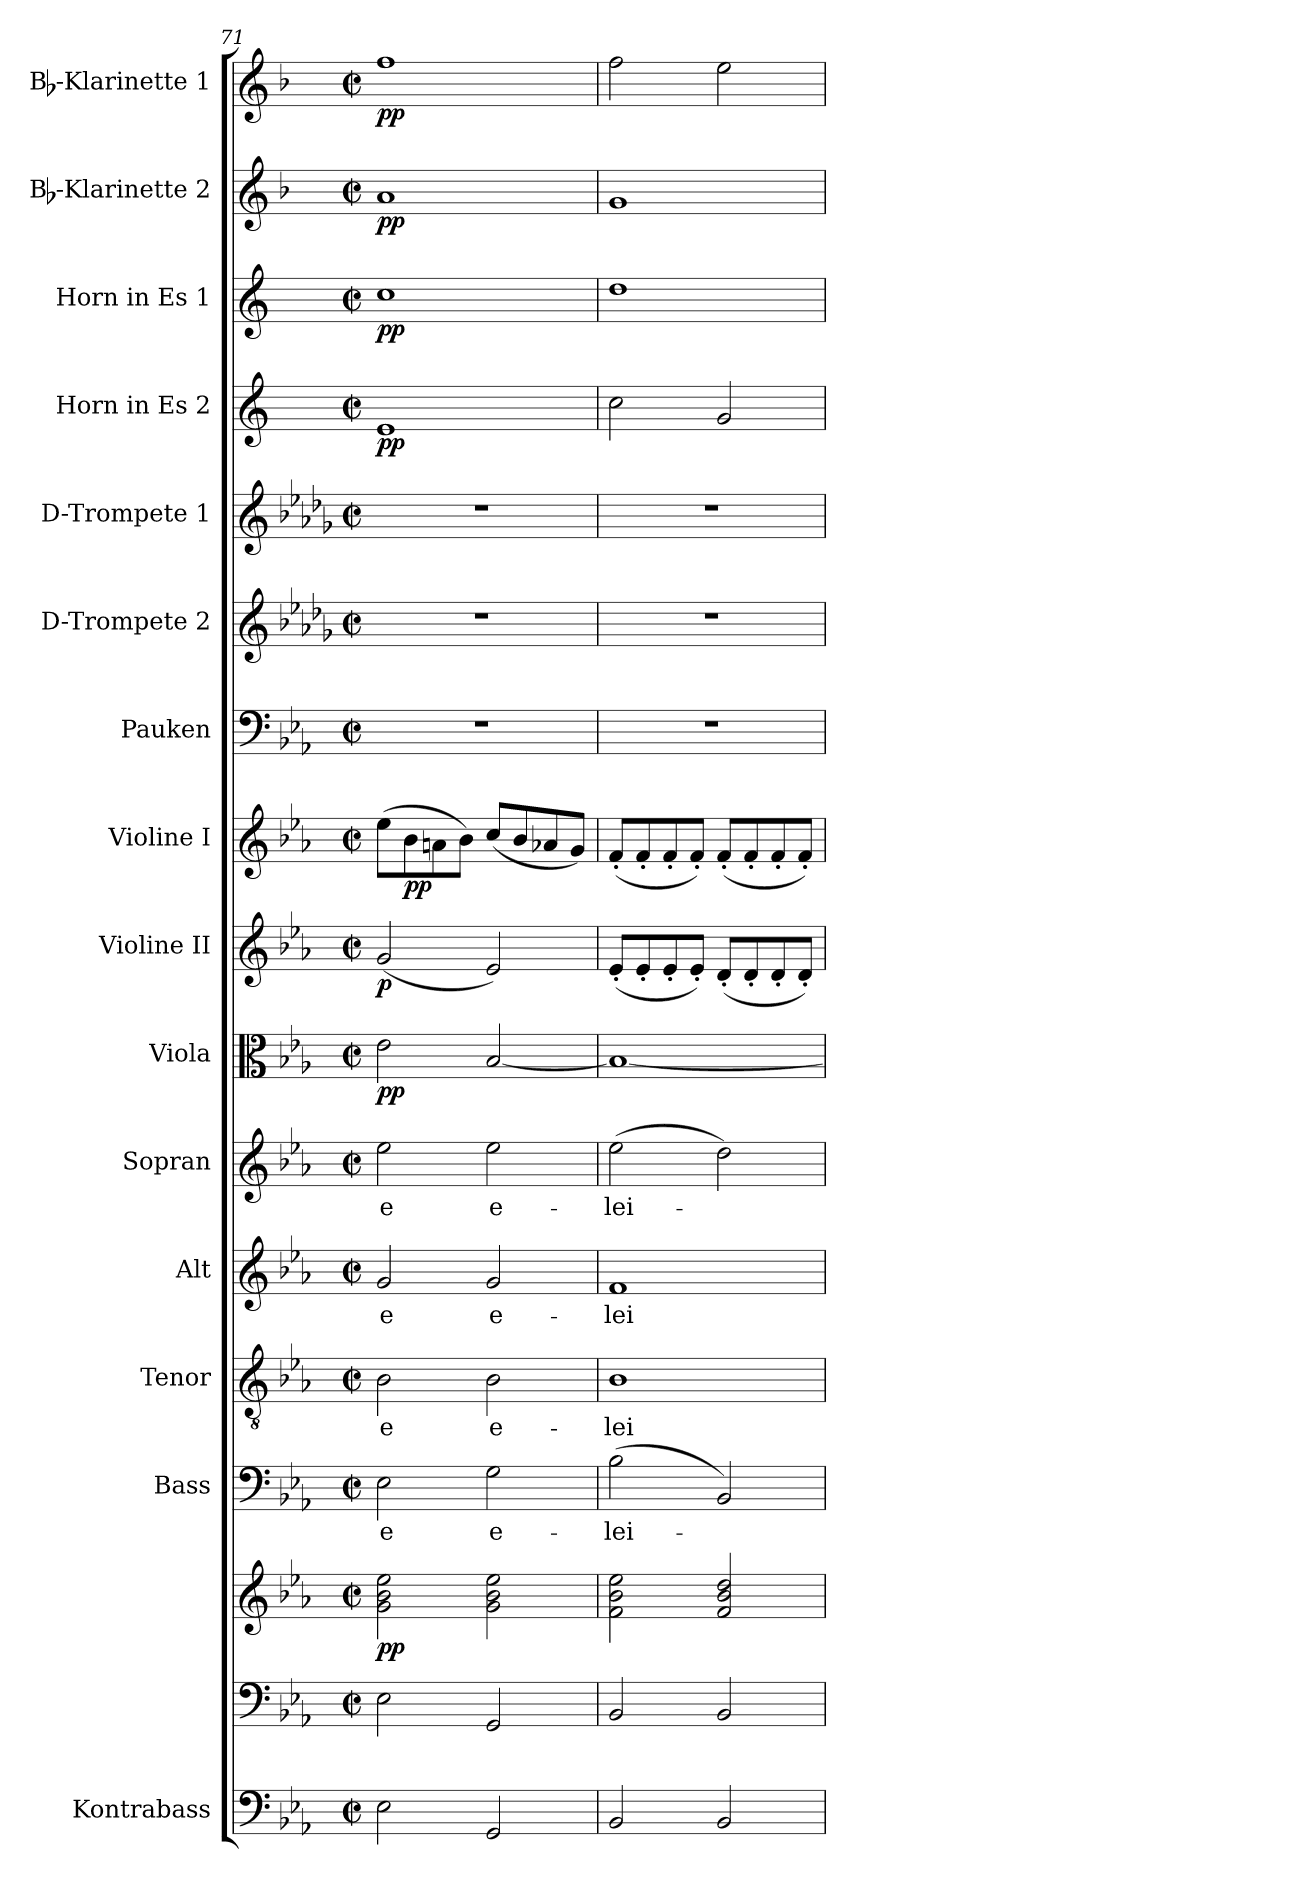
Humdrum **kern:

**kern	**kern	**kern	**dynam	**kern	**text	**kern	**text	**kern	**text	**kern	**text	**kern	**dynam	**kern	**dynam	**kern	**dynam	**kern	**kern	**kern	**kern	**dynam	**kern	**dynam	**kern	**dynam	**kern	**dynam
*part16	*part15	*part15	*part15	*part14	*part14	*part13	*part13	*part12	*part12	*part11	*part11	*part10	*part10	*part9	*part9	*part8	*part8	*part7	*part6	*part5	*part4	*part4	*part3	*part3	*part2	*part2	*part1	*part1
*staff17	*staff16	*staff15	*staff15/16	*staff14	*staff14	*staff13	*staff13	*staff12	*staff12	*staff11	*staff11	*staff10	*staff10	*staff9	*staff9	*staff8	*staff8	*staff7	*staff6	*staff5	*staff4	*staff4	*staff3	*staff3	*staff2	*staff2	*staff1	*staff1
*I"Kontrabass	*	*	*	*I"Bass	*	*I"Tenor	*	*I"Alt	*	*I"Sopran	*	*I"Viola	*	*I"Violine II	*	*I"Violine I	*	*I"Pauken	*I"D-Trompete 2	*I"D-Trompete 1	*I"Horn in Es 2	*	*I"Horn in Es 1	*	*I"Bb-Klarinette 2	*	*I"Bb-Klarinette 1	*
*I'Kb.	*	*	*	*I'B.	*	*I'T.	*	*I'A.	*	*I'S.	*	*I'Vla.	*	*I'Vl. II	*	*I'Vl. I	*	*I'Pk.	*I'D Trp. 2	*I'D Trp. 1	*	*	*	*	*I'Bb Kl. 2	*	*I'Bb Kl. 1	*
*clefF4	*clefF4	*clefG2	*	*clefF4	*	*clefGv2	*	*clefG2	*	*clefG2	*	*clefC3	*	*clefG2	*	*clefG2	*	*clefF4	*clefG2	*clefG2	*clefG2	*	*clefG2	*	*clefG2	*	*clefG2	*
*ITrd7c12	*	*	*	*	*	*	*	*	*	*	*	*	*	*	*	*	*	*	*ITrd-1c-2	*ITrd-1c-2	*ITrd5c9	*	*ITrd5c9	*	*ITrd1c2	*	*ITrd1c2	*
*k[b-e-a-]	*k[b-e-a-]	*k[b-e-a-]	*	*k[b-e-a-]	*	*k[b-e-a-]	*	*k[b-e-a-]	*	*k[b-e-a-]	*	*k[b-e-a-]	*	*k[b-e-a-]	*	*k[b-e-a-]	*	*k[b-e-a-]	*k[b-e-a-]	*k[b-e-a-]	*k[b-e-a-]	*	*k[b-e-a-]	*	*k[b-e-a-]	*	*k[b-e-a-]	*
*E-:	*E-:	*E-:	*	*E-:	*	*E-:	*	*E-:	*	*E-:	*	*E-:	*	*E-:	*	*E-:	*	*E-:	*E-:	*E-:	*E-:	*	*E-:	*	*E-:	*	*E-:	*
*M2/2	*M2/2	*M2/2	*	*M2/2	*	*M2/2	*	*M2/2	*	*M2/2	*	*M2/2	*	*M2/2	*	*M2/2	*	*M2/2	*M2/2	*M2/2	*M2/2	*	*M2/2	*	*M2/2	*	*M2/2	*
*met(c|)	*met(c|)	*met(c|)	*	*met(c|)	*	*met(c|)	*	*met(c|)	*	*met(c|)	*	*met(c|)	*	*met(c|)	*	*met(c|)	*	*met(c|)	*met(c|)	*met(c|)	*met(c|)	*	*met(c|)	*	*met(c|)	*	*met(c|)	*
=71	=71	=71	=71	=71	=71	=71	=71	=71	=71	=71	=71	=71	=71	=71	=71	=71	=71	=71	=71	=71	=71	=71	=71	=71	=71	=71	=71	=71
!	!	!	!LO:DY:b	!	!LO:LY:b	!	!LO:LY:b	!	!LO:LY:b	!	!LO:LY:b	!	!LO:DY:b	!	!LO:DY:b	!	!	!	!	!	!	!LO:DY:b	!	!LO:DY:b	!	!LO:DY:b	!	!LO:DY:b
2EE-\	2E-\	2g\ 2b-\ 2ee-\	pp	2E-\	-e	2B-\	-e	2g/	-e	2ee-\	-e	2e-\	pp	(<2g/	p	(>8ee-\L	.	1r	1r	1r	1G	pp	1e-	pp	1g	pp	1ee-	pp
!	!	!	!	!	!	!	!	!	!	!	!	!	!	!	!	!	!LO:DY:b	!	!	!	!	!	!	!	!	!	!	!
.	.	.	.	.	.	.	.	.	.	.	.	.	.	.	.	8b-\	pp	.	.	.	.	.	.	.	.	.	.	.
.	.	.	.	.	.	.	.	.	.	.	.	.	.	.	.	8an\	.	.	.	.	.	.	.	.	.	.	.	.
.	.	.	.	.	.	.	.	.	.	.	.	.	.	.	.	8b-\J)	.	.	.	.	.	.	.	.	.	.	.	.
!	!	!	!	!	!LO:LY:b	!	!LO:LY:b	!	!LO:LY:b	!	!LO:LY:b	!	!	!	!	!	!	!	!	!	!	!	!	!	!	!	!	!
2GGG/	2GG/	2g\ 2b-\ 2ee-\	.	2G\	e-	2B-\	e-	2g/	e-	2ee-\	e-	[2B-/	.	2e-/)	.	(<8cc/L	.	.	.	.	.	.	.	.	.	.	.	.
.	.	.	.	.	.	.	.	.	.	.	.	.	.	.	.	8b-/	.	.	.	.	.	.	.	.	.	.	.	.
.	.	.	.	.	.	.	.	.	.	.	.	.	.	.	.	8a-X/	.	.	.	.	.	.	.	.	.	.	.	.
.	.	.	.	.	.	.	.	.	.	.	.	.	.	.	.	8g/J)	.	.	.	.	.	.	.	.	.	.	.	.
=72	=72	=72	=72	=72	=72	=72	=72	=72	=72	=72	=72	=72	=72	=72	=72	=72	=72	=72	=72	=72	=72	=72	=72	=72	=72	=72	=72	=72
!	!	!	!	!	!LO:LY:b	!	!LO:LY:b	!	!LO:LY:b	!	!LO:LY:b	!	!	!	!	!	!	!	!	!	!	!	!	!	!	!	!	!
2BBB-/	2BB-/	2f\ 2b-\ 2ee-\	.	(>2B-\	-lei-	1B-	-lei-	1f	-lei-	(>2ee-\	-lei-	1B-_	.	(<8e-'</L	.	(<8f'</L	.	1r	1r	1r	2e-\	.	1f	.	1f	.	2ee-\	.
.	.	.	.	.	.	.	.	.	.	.	.	.	.	8e-'</	.	8f'</	.	.	.	.	.	.	.	.	.	.	.	.
.	.	.	.	.	.	.	.	.	.	.	.	.	.	8e-'</	.	8f'</	.	.	.	.	.	.	.	.	.	.	.	.
.	.	.	.	.	.	.	.	.	.	.	.	.	.	8e-'</J)	.	8f'</J)	.	.	.	.	.	.	.	.	.	.	.	.
2BBB-/	2BB-/	2f/ 2b-/ 2dd/	.	2BB-/)	.	.	.	.	.	2dd\)	.	.	.	(<8d'</L	.	(<8f'</L	.	.	.	.	2B-/	.	.	.	.	.	2dd\	.
.	.	.	.	.	.	.	.	.	.	.	.	.	.	8d'</	.	8f'</	.	.	.	.	.	.	.	.	.	.	.	.
.	.	.	.	.	.	.	.	.	.	.	.	.	.	8d'</	.	8f'</	.	.	.	.	.	.	.	.	.	.	.	.
.	.	.	.	.	.	.	.	.	.	.	.	.	.	8d'</J)	.	8f'</J)	.	.	.	.	.	.	.	.	.	.	.	.
=	=	=	=	=	=	=	=	=	=	=	=	=	=	=	=	=	=	=	=	=	=	=	=	=	=	=	=	=
*-	*-	*-	*-	*-	*-	*-	*-	*-	*-	*-	*-	*-	*-	*-	*-	*-	*-	*-	*-	*-	*-	*-	*-	*-	*-	*-	*-	*-
